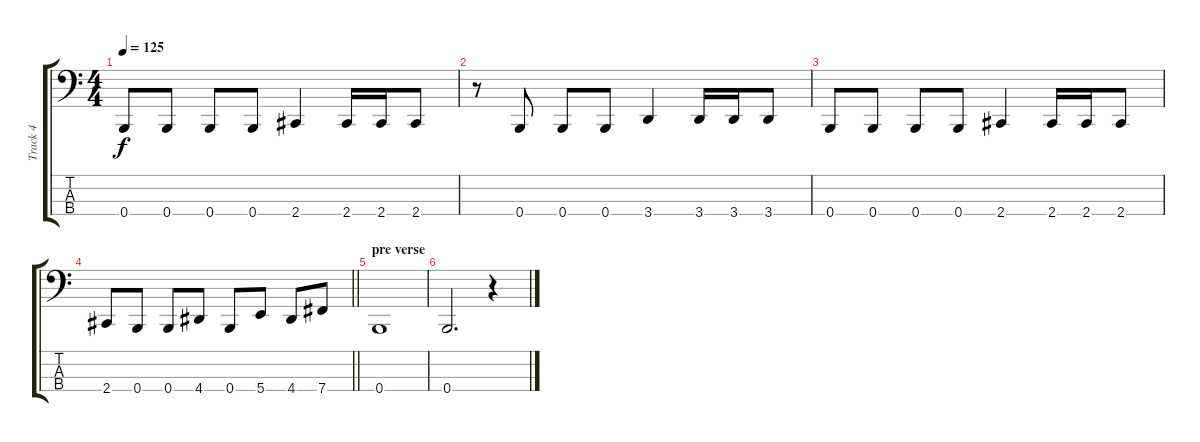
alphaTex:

\track ("Track 4" "Track 4") {instrument electricbasspick}
\staff {score tabs}
\tuning (D2 A1 E1 B0) {hide}
\ts (4 4)
\tempo 125
\clef f4
\ks c
0.4.8{dy f} 0.4.8 0.4.8 0.4.8 2.4.4 2.4.16 2.4.16 2.4.8 |
r.8 0.4.8 0.4.8 0.4.8 3.4.4 3.4.16 3.4.16 3.4.8 |
0.4.8 0.4.8 0.4.8 0.4.8 2.4.4 2.4.16 2.4.16 2.4.8 |
\barLineRight lightlight
2.4.8 0.4.8 0.4.8 4.4.8 0.4.8 5.4.8 4.4.8 7.4.8 |
\section ("" "pre verse")
0.4.1 |
0.4.2{d} r.4
